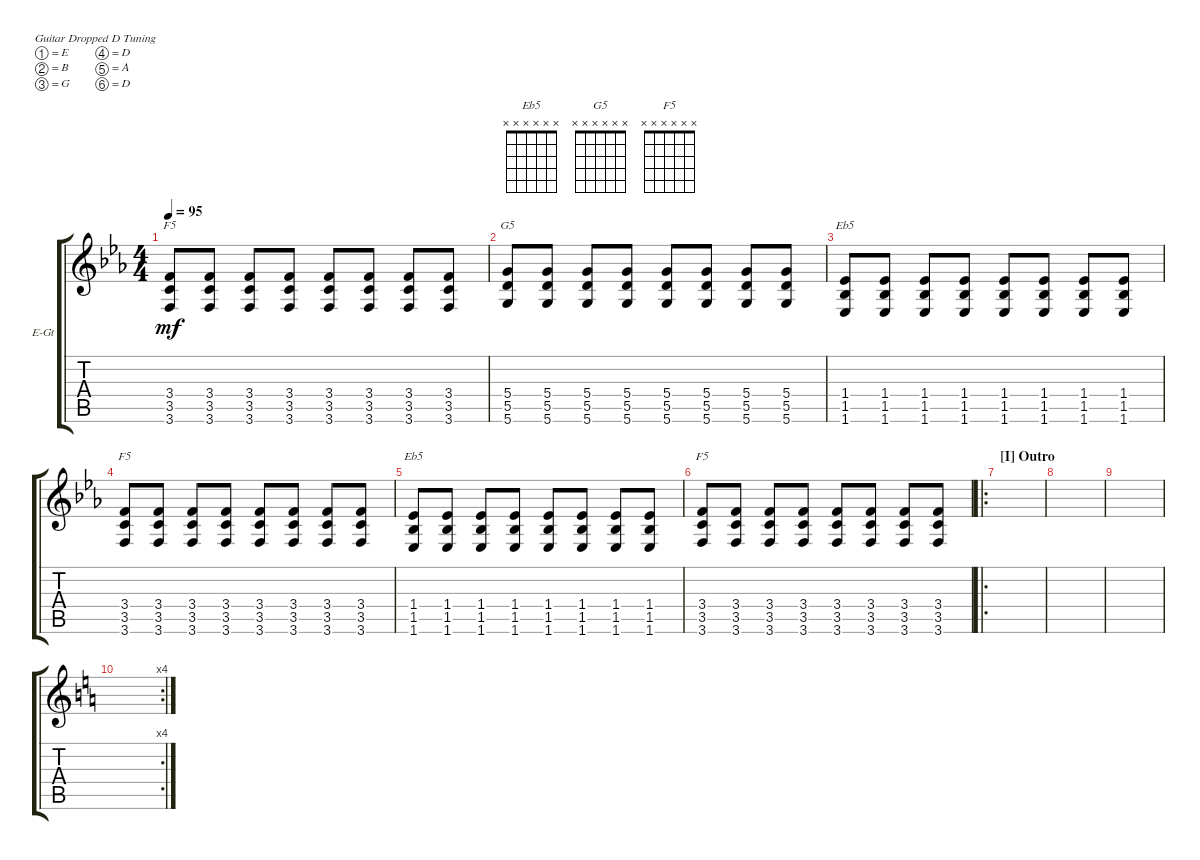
\bracketExtendMode groupsimilarinstruments
\firstSystemTrackNameOrientation horizontal
\otherSystemsTrackNameOrientation horizontal
\track ("Gtr 3" "E-Gt") {instrument acousticgrandpiano}
\staff {score tabs}
\tuning (E4 B3 G3 D3 A2 D2)
\displaytranspose 12
\chord ("Eb5" x x x x x x)
\chord ("G5" x x x x x x)
\chord ("F5" x x x x x x)
\ts (4 4)
\tempo 95
\clef g2
\ks eb
(3.4 3.5 3.6).8{ch "F5" dy mf} (3.4 3.5 3.6).8 (3.4 3.5 3.6).8 (3.4 3.5 3.6).8 (3.4 3.5 3.6).8 (3.4 3.5 3.6).8 (3.4 3.5 3.6).8 (3.4 3.5 3.6).8 |
(5.4 5.5 5.6).8{ch "G5"} (5.4 5.5 5.6).8 (5.4 5.5 5.6).8 (5.4 5.5 5.6).8 (5.4 5.5 5.6).8 (5.4 5.5 5.6).8 (5.4 5.5 5.6).8 (5.4 5.5 5.6).8 |
(1.4 1.5 1.6).8{ch "Eb5"} (1.4 1.5 1.6).8 (1.4 1.5 1.6).8 (1.4 1.5 1.6).8 (1.4 1.5 1.6).8 (1.4 1.5 1.6).8 (1.4 1.5 1.6).8 (1.4 1.5 1.6).8 |
(3.4 3.5 3.6).8{ch "F5"} (3.4 3.5 3.6).8 (3.4 3.5 3.6).8 (3.4 3.5 3.6).8 (3.4 3.5 3.6).8 (3.4 3.5 3.6).8 (3.4 3.5 3.6).8 (3.4 3.5 3.6).8 |
(1.4 1.5 1.6).8{ch "Eb5"} (1.4 1.5 1.6).8 (1.4 1.5 1.6).8 (1.4 1.5 1.6).8 (1.4 1.5 1.6).8 (1.4 1.5 1.6).8 (1.4 1.5 1.6).8 (1.4 1.5 1.6).8 |
\section ("" "")
(3.4 3.5 3.6).8{ch "F5"} (3.4 3.5 3.6).8 (3.4 3.5 3.6).8 (3.4 3.5 3.6).8 (3.4 3.5 3.6).8 (3.4 3.5 3.6).8 (3.4 3.5 3.6).8 (3.4 3.5 3.6).8 |
\ro
\section ("I" "Outro")
|
|
|
\rc 4
\ks aminor
